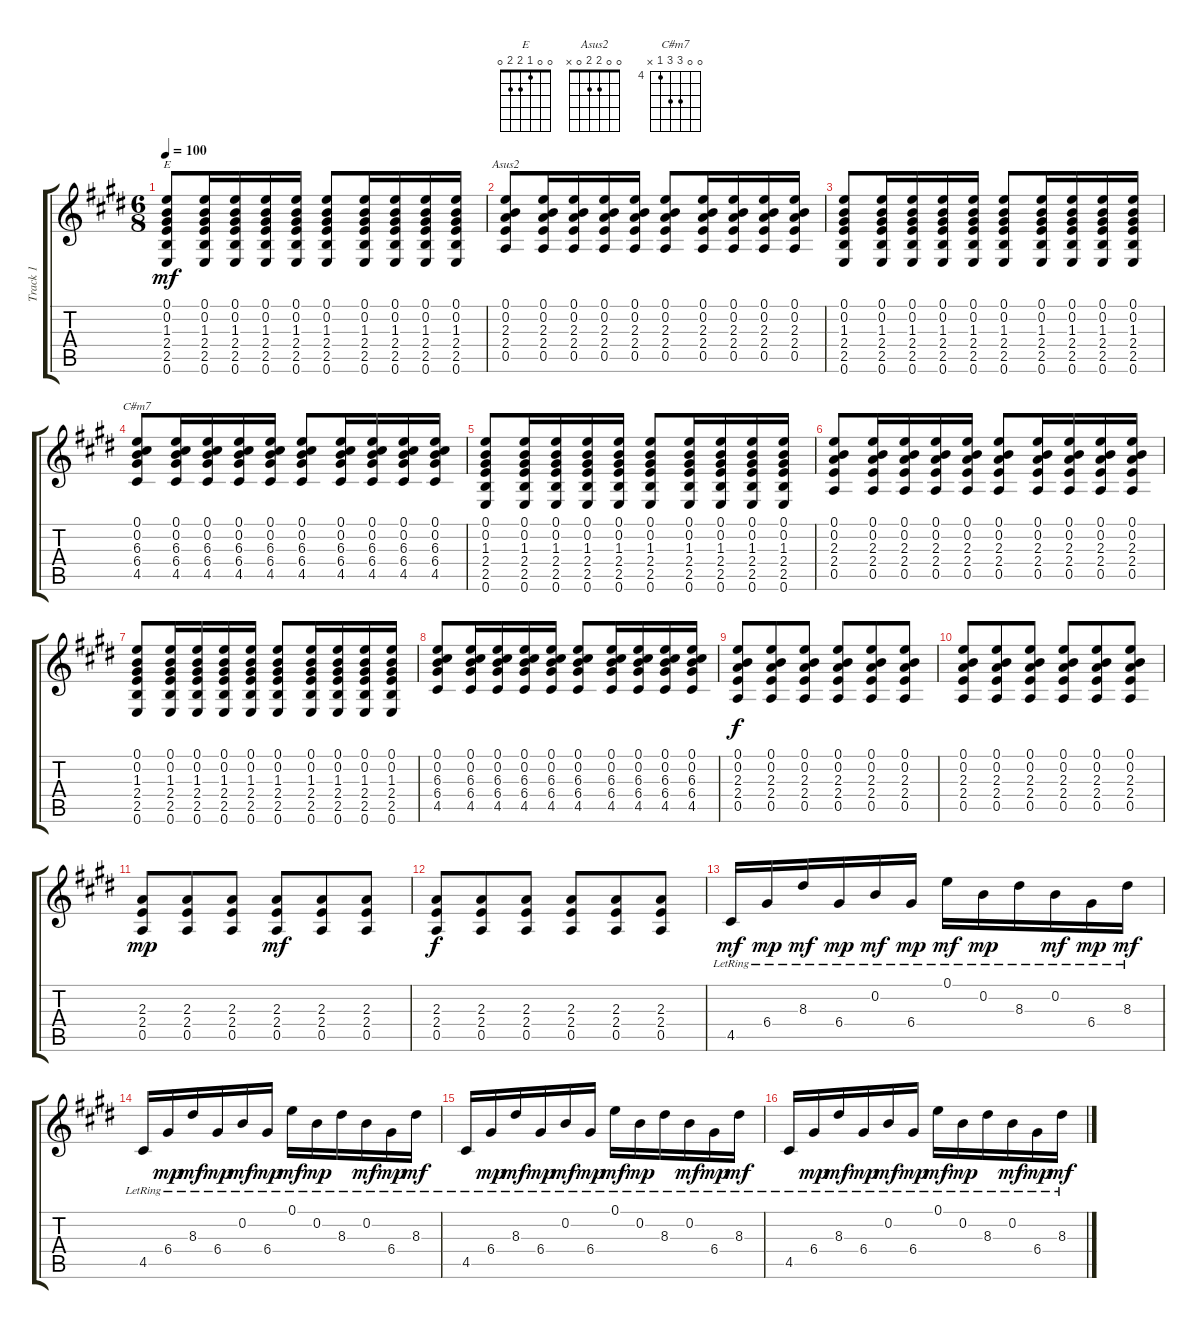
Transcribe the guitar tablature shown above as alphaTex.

\track ("Track 1" "Track 1") {instrument acousticguitarsteel}
\staff {score tabs}
\tuning (E4 B3 G3 D3 A2 E2) {hide}
\chord ("E" 0 0 1 2 2 0)
\chord ("Asus2" 0 0 2 2 0 x)
\chord ("C#m7" 0 0 6 6 4 x) {firstfret 4}
\ts (6 8)
\tempo 100
\clef g2
\ks c#minor
(0.1 0.2 1.3 2.4 2.5 0.6).8{ch "E" dy mf} (0.1 0.2 1.3 2.4 2.5 0.6).16 (0.1 0.2 1.3 2.4 2.5 0.6).16 (0.1 0.2 1.3 2.4 2.5 0.6).16 (0.1 0.2 1.3 2.4 2.5 0.6).16 (0.1 0.2 1.3 2.4 2.5 0.6).8 (0.1 0.2 1.3 2.4 2.5 0.6).16 (0.1 0.2 1.3 2.4 2.5 0.6).16 (0.1 0.2 1.3 2.4 2.5 0.6).16 (0.1 0.2 1.3 2.4 2.5 0.6).16 |
(0.1 0.2 2.3 2.4 0.5).8{ch "Asus2"} (0.1 0.2 2.3 2.4 0.5).16 (0.1 0.2 2.3 2.4 0.5).16 (0.1 0.2 2.3 2.4 0.5).16 (0.1 0.2 2.3 2.4 0.5).16 (0.1 0.2 2.3 2.4 0.5).8 (0.1 0.2 2.3 2.4 0.5).16 (0.1 0.2 2.3 2.4 0.5).16 (0.1 0.2 2.3 2.4 0.5).16 (0.1 0.2 2.3 2.4 0.5).16 |
(0.1 0.2 1.3 2.4 2.5 0.6).8 (0.1 0.2 1.3 2.4 2.5 0.6).16 (0.1 0.2 1.3 2.4 2.5 0.6).16 (0.1 0.2 1.3 2.4 2.5 0.6).16 (0.1 0.2 1.3 2.4 2.5 0.6).16 (0.1 0.2 1.3 2.4 2.5 0.6).8 (0.1 0.2 1.3 2.4 2.5 0.6).16 (0.1 0.2 1.3 2.4 2.5 0.6).16 (0.1 0.2 1.3 2.4 2.5 0.6).16 (0.1 0.2 1.3 2.4 2.5 0.6).16 |
(0.1 0.2 6.3 6.4 4.5).8{ch "C#m7"} (0.1 0.2 6.3 6.4 4.5).16 (0.1 0.2 6.3 6.4 4.5).16 (0.1 0.2 6.3 6.4 4.5).16 (0.1 0.2 6.3 6.4 4.5).16 (0.1 0.2 6.3 6.4 4.5).8 (0.1 0.2 6.3 6.4 4.5).16 (0.1 0.2 6.3 6.4 4.5).16 (0.1 0.2 6.3 6.4 4.5).16 (0.1 0.2 6.3 6.4 4.5).16 |
(0.1 0.2 1.3 2.4 2.5 0.6).8 (0.1 0.2 1.3 2.4 2.5 0.6).16 (0.1 0.2 1.3 2.4 2.5 0.6).16 (0.1 0.2 1.3 2.4 2.5 0.6).16 (0.1 0.2 1.3 2.4 2.5 0.6).16 (0.1 0.2 1.3 2.4 2.5 0.6).8 (0.1 0.2 1.3 2.4 2.5 0.6).16 (0.1 0.2 1.3 2.4 2.5 0.6).16 (0.1 0.2 1.3 2.4 2.5 0.6).16 (0.1 0.2 1.3 2.4 2.5 0.6).16 |
(0.1 0.2 2.3 2.4 0.5).8 (0.1 0.2 2.3 2.4 0.5).16 (0.1 0.2 2.3 2.4 0.5).16 (0.1 0.2 2.3 2.4 0.5).16 (0.1 0.2 2.3 2.4 0.5).16 (0.1 0.2 2.3 2.4 0.5).8 (0.1 0.2 2.3 2.4 0.5).16 (0.1 0.2 2.3 2.4 0.5).16 (0.1 0.2 2.3 2.4 0.5).16 (0.1 0.2 2.3 2.4 0.5).16 |
(0.1 0.2 1.3 2.4 2.5 0.6).8 (0.1 0.2 1.3 2.4 2.5 0.6).16 (0.1 0.2 1.3 2.4 2.5 0.6).16 (0.1 0.2 1.3 2.4 2.5 0.6).16 (0.1 0.2 1.3 2.4 2.5 0.6).16 (0.1 0.2 1.3 2.4 2.5 0.6).8 (0.1 0.2 1.3 2.4 2.5 0.6).16 (0.1 0.2 1.3 2.4 2.5 0.6).16 (0.1 0.2 1.3 2.4 2.5 0.6).16 (0.1 0.2 1.3 2.4 2.5 0.6).16 |
(0.1 0.2 6.3 6.4 4.5).8 (0.1 0.2 6.3 6.4 4.5).16 (0.1 0.2 6.3 6.4 4.5).16 (0.1 0.2 6.3 6.4 4.5).16 (0.1 0.2 6.3 6.4 4.5).16 (0.1 0.2 6.3 6.4 4.5).8 (0.1 0.2 6.3 6.4 4.5).16 (0.1 0.2 6.3 6.4 4.5).16 (0.1 0.2 6.3 6.4 4.5).16 (0.1 0.2 6.3 6.4 4.5).16 |
(0.1 0.2 2.3 2.4 0.5).8{dy f} (0.1 0.2 2.3 2.4 0.5).8 (0.1 0.2 2.3 2.4 0.5).8 (0.1 0.2 2.3 2.4 0.5).8 (0.1 0.2 2.3 2.4 0.5).8 (0.1 0.2 2.3 2.4 0.5).8 |
(0.1 0.2 2.3 2.4 0.5).8 (0.1 0.2 2.3 2.4 0.5).8 (0.1 0.2 2.3 2.4 0.5).8 (0.1 0.2 2.3 2.4 0.5).8 (0.1 0.2 2.3 2.4 0.5).8 (0.1 0.2 2.3 2.4 0.5).8 |
(2.3 2.4 0.5).8{dy mp} (2.3 2.4 0.5).8 (2.3 2.4 0.5).8 (2.3 2.4 0.5).8{dy mf} (2.3 2.4 0.5).8 (2.3 2.4 0.5).8 |
(2.3 2.4 0.5).8{dy f} (2.3 2.4 0.5).8 (2.3 2.4 0.5).8 (2.3 2.4 0.5).8 (2.3 2.4 0.5).8 (2.3 2.4 0.5).8 |
4.5{lr}.16{dy mf} 6.4{lr}.16{dy mp} 8.3{lr}.16{dy mf} 6.4{lr}.16{dy mp} 0.2{lr}.16{dy mf} 6.4{lr}.16{dy mp} 0.1{lr}.16{dy mf} 0.2{lr}.16{dy mp} 8.3{lr}.16 0.2{lr}.16{dy mf} 6.4{lr}.16{dy mp} 8.3{lr}.16{dy mf} |
4.5{lr}.16 6.4{lr}.16{dy mp} 8.3{lr}.16{dy mf} 6.4{lr}.16{dy mp} 0.2{lr}.16{dy mf} 6.4{lr}.16{dy mp} 0.1{lr}.16{dy mf} 0.2{lr}.16{dy mp} 8.3{lr}.16 0.2{lr}.16{dy mf} 6.4{lr}.16{dy mp} 8.3{lr}.16{dy mf} |
4.5{lr}.16 6.4{lr}.16{dy mp} 8.3{lr}.16{dy mf} 6.4{lr}.16{dy mp} 0.2{lr}.16{dy mf} 6.4{lr}.16{dy mp} 0.1{lr}.16{dy mf} 0.2{lr}.16{dy mp} 8.3{lr}.16 0.2{lr}.16{dy mf} 6.4{lr}.16{dy mp} 8.3{lr}.16{dy mf} |
4.5{lr}.16 6.4{lr}.16{dy mp} 8.3{lr}.16{dy mf} 6.4{lr}.16{dy mp} 0.2{lr}.16{dy mf} 6.4{lr}.16{dy mp} 0.1{lr}.16{dy mf} 0.2{lr}.16{dy mp} 8.3{lr}.16 0.2{lr}.16{dy mf} 6.4{lr}.16{dy mp} 8.3{lr}.16{dy mf}
